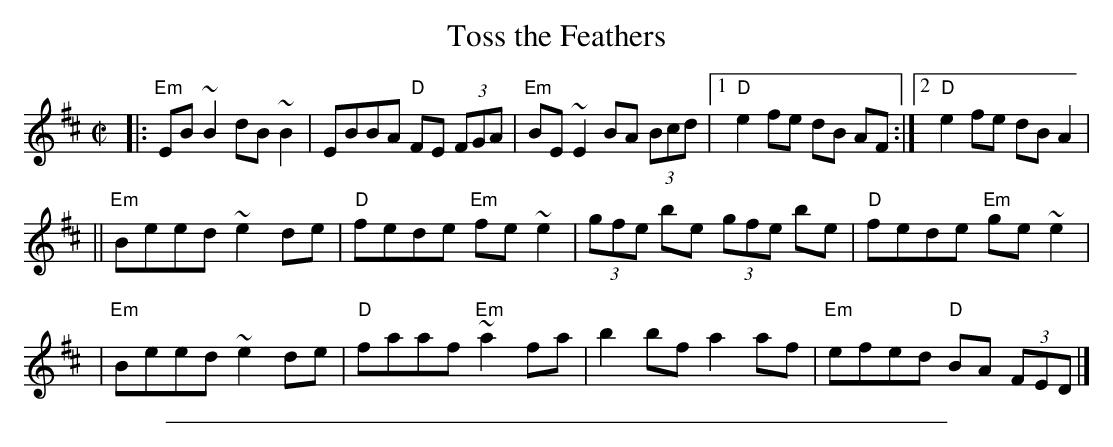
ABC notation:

X:1
T: Toss the Feathers
M:C|
L:1/8
K:EDor
|: "Em"EB ~B2 dB ~B2 | EBBA "D"FE (3FGA | "Em"BE~E2 BA (3Bcd |1"D"e2 fe dB AF :|2 "D"e2 fe dBA2 |
||"Em"Beed ~e2de | "D"fede "Em"fe~e2 | (3gfe be (3gfe be | "D"fede "Em"ge~e2 |
| "Em"Beed ~e2de | "D"faaf "Em"~a2 fa | b2bf a2af | "Em"efed "D"BA (3FED |]
